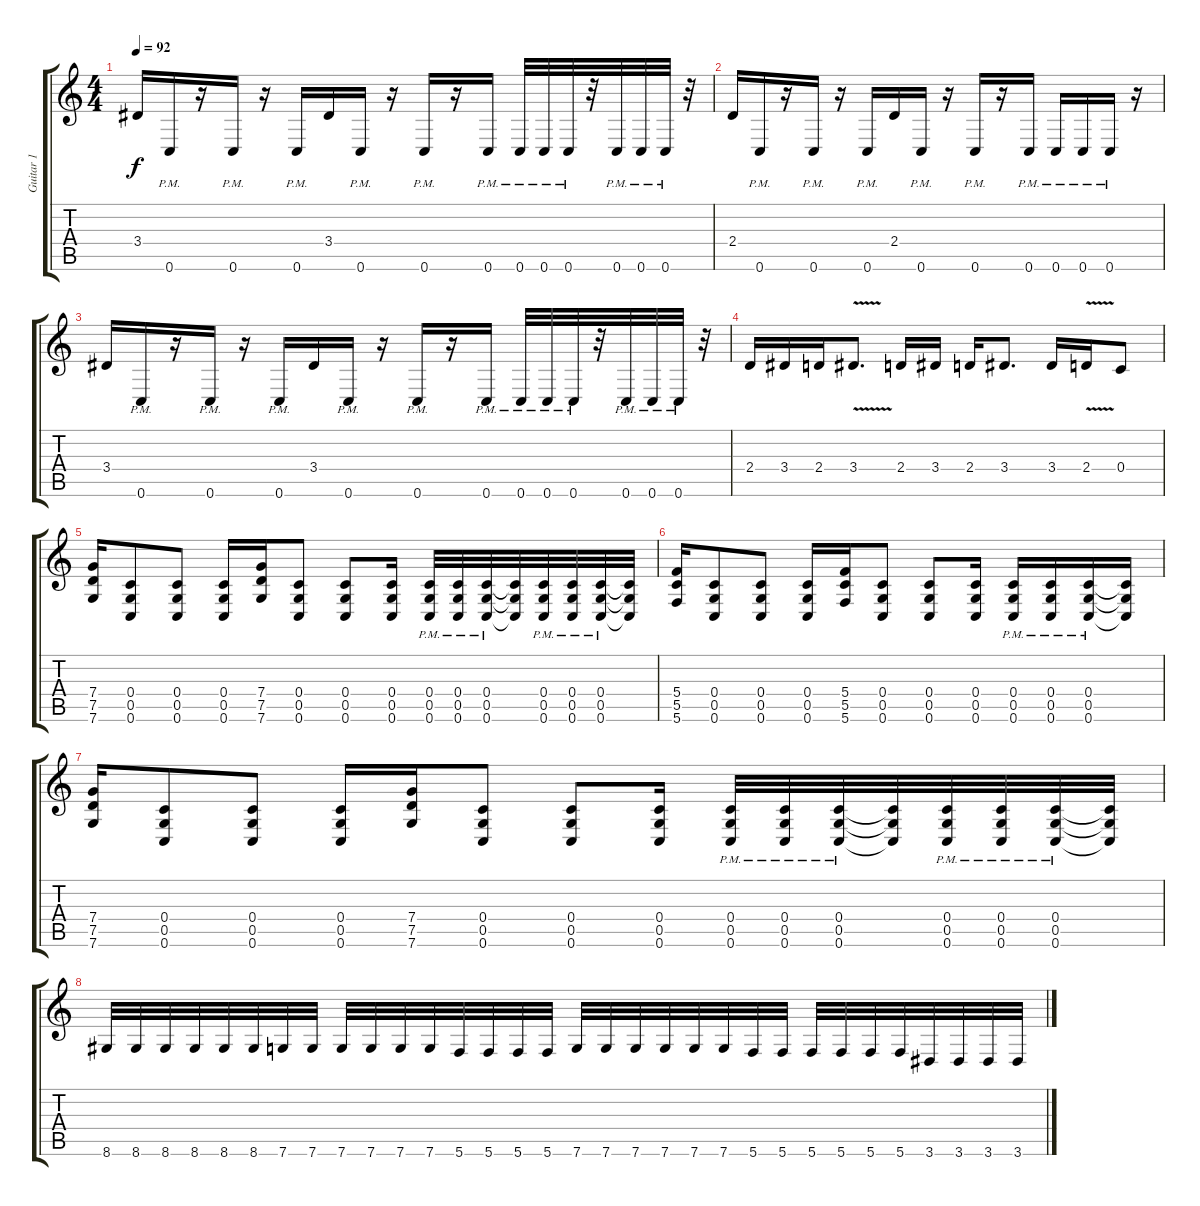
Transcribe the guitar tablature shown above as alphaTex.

\track ("Guitar 1" "Guitar 1") {instrument distortionguitar}
\staff {score tabs}
\tuning (D4 A3 F3 C3 G2 C2) {hide}
\ts (4 4)
\tempo 92
\clef g2
\ks c
3.4.16{dy f} 0.6{pm}.16 r.16 0.6{pm}.16 r.16 0.6{pm}.16 3.4.16 0.6{pm}.16 r.16 0.6{pm}.16 r.16 0.6{pm}.16 0.6{pm}.32 0.6{pm}.32 0.6{pm}.32 r.32 0.6{pm}.32 0.6{pm}.32 0.6{pm}.32 r.32 |
2.4.16 0.6{pm}.16 r.16 0.6{pm}.16 r.16 0.6{pm}.16 2.4.16 0.6{pm}.16 r.16 0.6{pm}.16 r.16 0.6{pm}.16 0.6{pm}.16 0.6{pm}.16 0.6{pm}.16 r.16 |
3.4.16 0.6{pm}.16 r.16 0.6{pm}.16 r.16 0.6{pm}.16 3.4.16 0.6{pm}.16 r.16 0.6{pm}.16 r.16 0.6{pm}.16 0.6{pm}.32 0.6{pm}.32 0.6{pm}.32 r.32 0.6{pm}.32 0.6{pm}.32 0.6{pm}.32 r.32 |
2.4.16 3.4.16 2.4.16 3.4{v}.8{d} 2.4.16 3.4.16 2.4.16 3.4.8{d} 3.4.16 2.4{v}.16 0.4.8 |
(7.4 7.5 7.6).16 (0.4 0.5 0.6).8 (0.4 0.5 0.6).8 (0.4 0.5 0.6).16 (7.4 7.5 7.6).16 (0.4 0.5 0.6).8 (0.4 0.5 0.6).8 (0.4 0.5 0.6).16 (0.4{pm} 0.5{pm} 0.6{pm}).32 (0.4{pm} 0.5{pm} 0.6{pm}).32 (0.4{pm} 0.5{pm} 0.6{pm}).32 (0.4{t} 0.5{t} 0.6{t}).32 (0.4{pm} 0.5{pm} 0.6{pm}).32 (0.4{pm} 0.5{pm} 0.6{pm}).32 (0.4{pm} 0.5{pm} 0.6{pm}).32 (0.4{t} 0.5{t} 0.6{t}).32 |
(5.4 5.5 5.6).16 (0.4 0.5 0.6).8 (0.4 0.5 0.6).8 (0.4 0.5 0.6).16 (5.4 5.5 5.6).16 (0.4 0.5 0.6).8 (0.4 0.5 0.6).8 (0.4 0.5 0.6).16 (0.4{pm} 0.5{pm} 0.6{pm}).16 (0.4{pm} 0.5{pm} 0.6{pm}).16 (0.4{pm} 0.5{pm} 0.6{pm}).16 (0.4{t} 0.5{t} 0.6{t}).16 |
(7.4 7.5 7.6).16 (0.4 0.5 0.6).8 (0.4 0.5 0.6).8 (0.4 0.5 0.6).16 (7.4 7.5 7.6).16 (0.4 0.5 0.6).8 (0.4 0.5 0.6).8 (0.4 0.5 0.6).16 (0.4{pm} 0.5{pm} 0.6{pm}).32 (0.4{pm} 0.5{pm} 0.6{pm}).32 (0.4{pm} 0.5{pm} 0.6{pm}).32 (0.4{t} 0.5{t} 0.6{t}).32 (0.4{pm} 0.5{pm} 0.6{pm}).32 (0.4{pm} 0.5{pm} 0.6{pm}).32 (0.4{pm} 0.5{pm} 0.6{pm}).32 (0.4{t} 0.5{t} 0.6{t}).32 |
8.6.32 8.6.32 8.6.32 8.6.32 8.6.32 8.6.32 7.6.32 7.6.32 7.6.32 7.6.32 7.6.32 7.6.32 5.6.32 5.6.32 5.6.32 5.6.32 7.6.32 7.6.32 7.6.32 7.6.32 7.6.32 7.6.32 5.6.32 5.6.32 5.6.32 5.6.32 5.6.32 5.6.32 3.6.32 3.6.32 3.6.32 3.6.32
